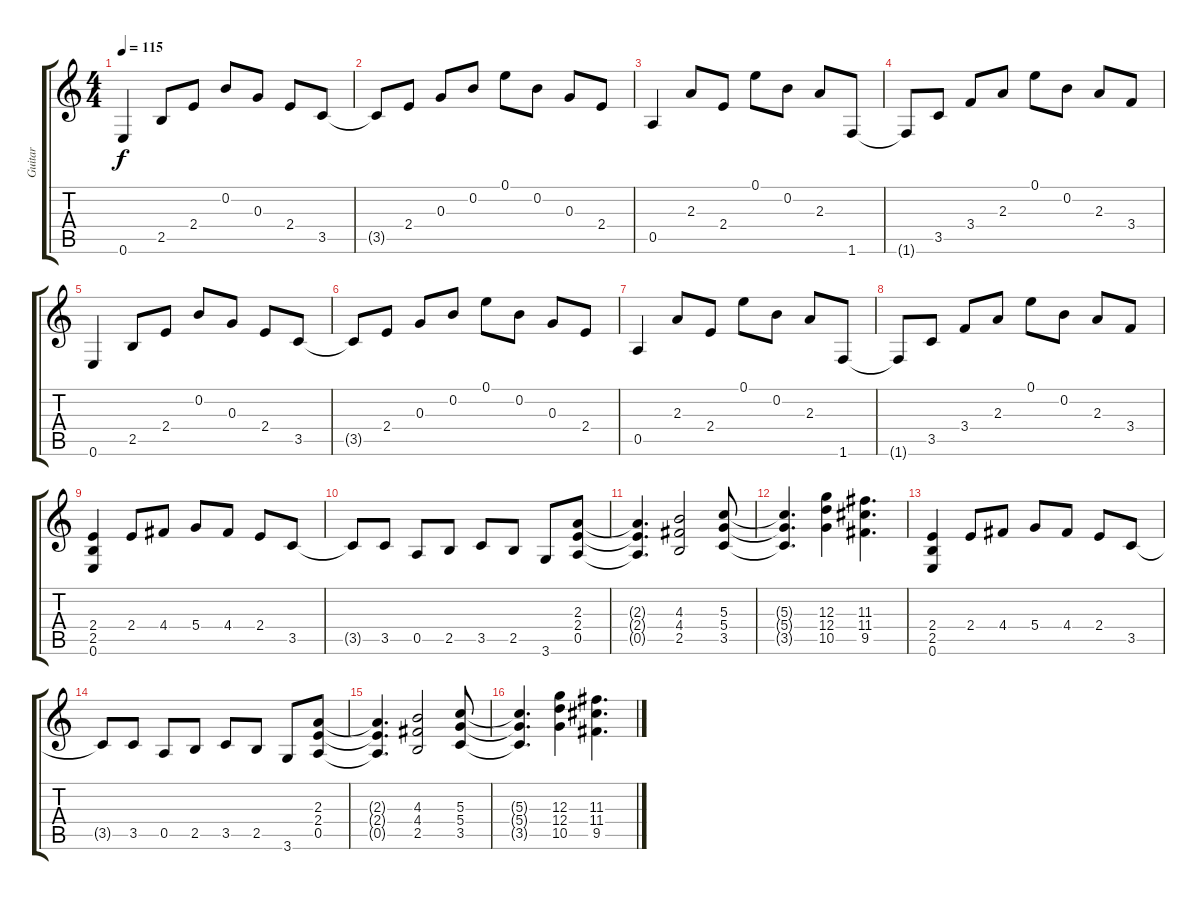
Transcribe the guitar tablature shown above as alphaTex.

\track ("Guitar" "Guitar") {instrument distortionguitar}
\staff {score tabs}
\tuning (E4 B3 G3 D3 A2 E2) {hide}
\ts (4 4)
\tempo 115
\clef g2
\ks c
0.6.4{dy f} 2.5.8 2.4.8 0.2.8 0.3.8 2.4.8 3.5.8 |
3.5{t}.8 2.4.8 0.3.8 0.2.8 0.1.8 0.2.8 0.3.8 2.4.8 |
0.5.4 2.3.8 2.4.8 0.1.8 0.2.8 2.3.8 1.6.8 |
1.6{t}.8 3.5.8 3.4.8 2.3.8 0.1.8 0.2.8 2.3.8 3.4.8 |
0.6.4 2.5.8 2.4.8 0.2.8 0.3.8 2.4.8 3.5.8 |
3.5{t}.8 2.4.8 0.3.8 0.2.8 0.1.8 0.2.8 0.3.8 2.4.8 |
0.5.4 2.3.8 2.4.8 0.1.8 0.2.8 2.3.8 1.6.8 |
1.6{t}.8 3.5.8 3.4.8 2.3.8 0.1.8 0.2.8 2.3.8 3.4.8 |
(2.4 2.5 0.6).4 2.4.8 4.4.8 5.4.8 4.4.8 2.4.8 3.5.8 |
3.5{t}.8 3.5.8 0.5.8 2.5.8 3.5.8 2.5.8 3.6.8 (2.3 2.4 0.5).8 |
(2.3{t} 2.4{t} 0.5{t}).4{d} (4.3 4.4 2.5).2 (5.3 5.4 3.5).8 |
(5.3{t} 5.4{t} 3.5{t}).4{d} (12.3 12.4 10.5).4 (11.3 11.4 9.5).4{d} |
(2.4 2.5 0.6).4 2.4.8 4.4.8 5.4.8 4.4.8 2.4.8 3.5.8 |
3.5{t}.8 3.5.8 0.5.8 2.5.8 3.5.8 2.5.8 3.6.8 (2.3 2.4 0.5).8 |
(2.3{t} 2.4{t} 0.5{t}).4{d} (4.3 4.4 2.5).2 (5.3 5.4 3.5).8 |
(5.3{t} 5.4{t} 3.5{t}).4{d} (12.3 12.4 10.5).4 (11.3 11.4 9.5).4{d}
